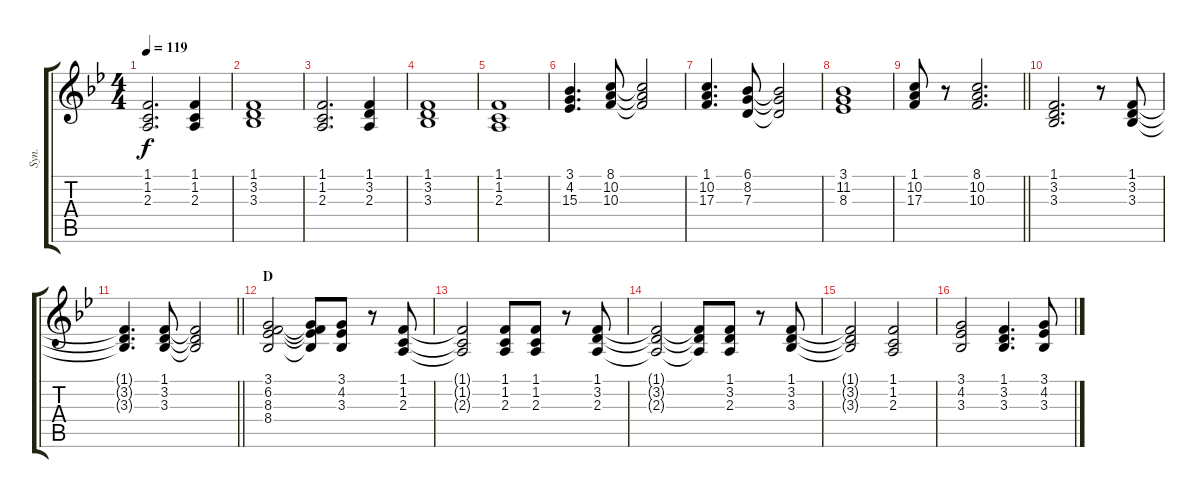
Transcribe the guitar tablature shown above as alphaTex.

\track ("Syn." "Syn.") {instrument electricgrandpiano}
\staff {score tabs}
\tuning (E4 B3 G3 D3 A2 E2) {hide}
\ts (4 4)
\tempo 119
\clef g2
\ks bb
(1.1 1.2 2.3).2{d dy f} (1.1 1.2 2.3).4 |
(1.1 3.2 3.3).1 |
(1.1 1.2 2.3).2{d} (1.1 3.2 2.3).4 |
(1.1 3.2 3.3).1 |
(1.1 1.2 2.3).1 |
(3.1 4.2 15.3).4{d} (8.1 10.2 10.3).8 (8.1{t} 10.2{t} 10.3{t}).2 |
(1.1 10.2 17.3).4{d} (6.1 8.2 7.3).8 (6.1{t} 8.2{t} 7.3{t}).2 |
(3.1 11.2 8.3).1 |
\barLineRight lightlight
(1.1 10.2 17.3).8 r.8 (8.1 10.2 10.3).2{d} |
(1.1 3.2 3.3).2{d} r.8 (1.1 3.2 3.3).8 |
\barLineRight lightlight
(1.1{t} 3.2{t} 3.3{t}).4{d} (1.1 3.2 3.3).8 (1.1{t} 3.2{t} 3.3{t}).2 |
\section ("" "D")
(3.1 6.2 8.3 8.4).2 (3.1{t} 6.2{t} 8.3{t} 8.4{t}).8 (3.1 4.2 3.3).8 r.8 (1.1 1.2 2.3).8 |
(1.1{t} 1.2{t} 2.3{t}).2 (1.1 1.2 2.3).8 (1.1 1.2 2.3).8 r.8 (1.1 3.2 2.3).8 |
(1.1{t} 3.2{t} 2.3{t}).2 (1.1{t} 3.2{t} 2.3{t}).8 (1.1 3.2 2.3).8 r.8 (1.1 3.2 3.3).8 |
(1.1{t} 3.2{t} 3.3{t}).2 (1.1 1.2 2.3).2 |
(3.1 4.2 3.3).2 (1.1 3.2 3.3).4{d} (3.1 4.2 3.3).8
